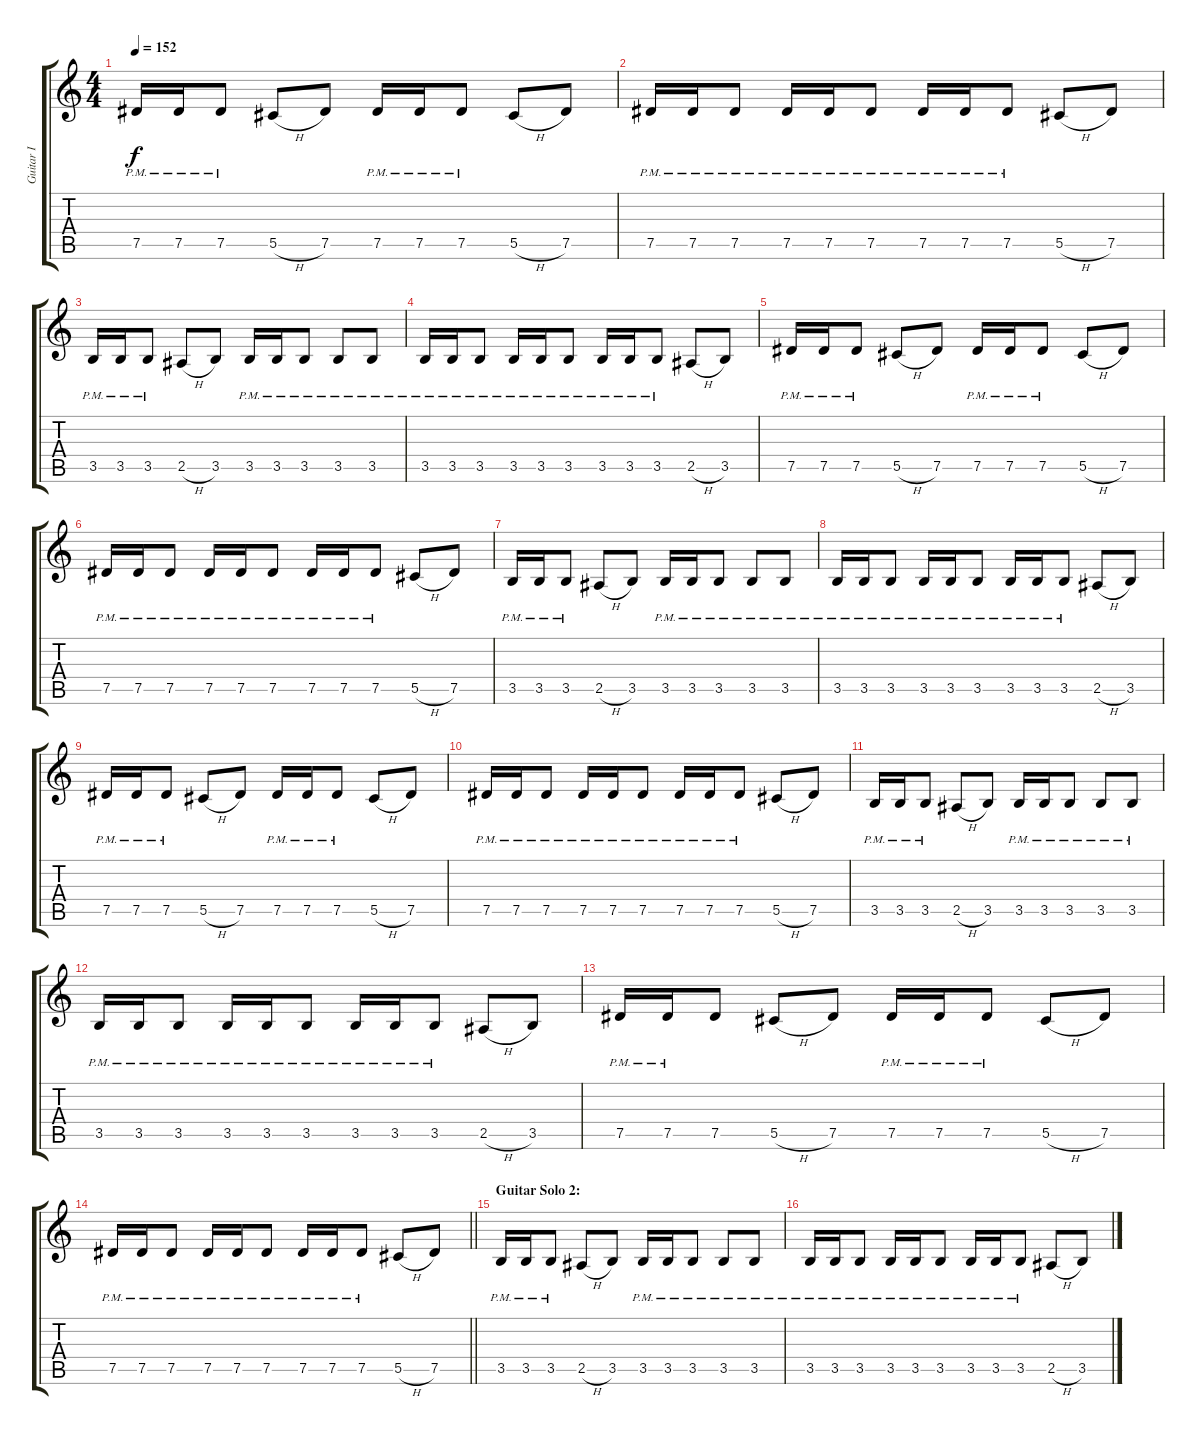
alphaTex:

\track ("Guitar I" "Guitar I") {instrument distortionguitar}
\staff {score tabs}
\tuning (Eb4 Bb3 Gb3 Db3 Ab2 Eb2) {hide}
\ts (4 4)
\tempo 152
\clef g2
\ks c
7.5{pm}.16{dy f} 7.5{pm}.16 7.5{pm}.8 5.5{h}.8 7.5.8 7.5{pm}.16 7.5{pm}.16 7.5{pm}.8 5.5{h}.8 7.5.8 |
7.5{pm}.16 7.5{pm}.16 7.5{pm}.8 7.5{pm}.16 7.5{pm}.16 7.5{pm}.8 7.5{pm}.16 7.5{pm}.16 7.5{pm}.8 5.5{h}.8 7.5.8 |
3.5{pm}.16 3.5{pm}.16 3.5{pm}.8 2.5{h}.8 3.5.8 3.5{pm}.16 3.5{pm}.16 3.5{pm}.8 3.5{pm}.8 3.5{pm}.8 |
3.5{pm}.16 3.5{pm}.16 3.5{pm}.8 3.5{pm}.16 3.5{pm}.16 3.5{pm}.8 3.5{pm}.16 3.5{pm}.16 3.5{pm}.8 2.5{h}.8 3.5.8 |
7.5{pm}.16 7.5{pm}.16 7.5{pm}.8 5.5{h}.8 7.5.8 7.5{pm}.16 7.5{pm}.16 7.5{pm}.8 5.5{h}.8 7.5.8 |
7.5{pm}.16 7.5{pm}.16 7.5{pm}.8 7.5{pm}.16 7.5{pm}.16 7.5{pm}.8 7.5{pm}.16 7.5{pm}.16 7.5{pm}.8 5.5{h}.8 7.5.8 |
3.5{pm}.16 3.5{pm}.16 3.5{pm}.8 2.5{h}.8 3.5.8 3.5{pm}.16 3.5{pm}.16 3.5{pm}.8 3.5{pm}.8 3.5{pm}.8 |
3.5{pm}.16 3.5{pm}.16 3.5{pm}.8 3.5{pm}.16 3.5{pm}.16 3.5{pm}.8 3.5{pm}.16 3.5{pm}.16 3.5{pm}.8 2.5{h}.8 3.5.8 |
7.5{pm}.16 7.5{pm}.16 7.5{pm}.8 5.5{h}.8 7.5.8 7.5{pm}.16 7.5{pm}.16 7.5{pm}.8 5.5{h}.8 7.5.8 |
7.5{pm}.16 7.5{pm}.16 7.5{pm}.8 7.5{pm}.16 7.5{pm}.16 7.5{pm}.8 7.5{pm}.16 7.5{pm}.16 7.5{pm}.8 5.5{h}.8 7.5.8 |
3.5{pm}.16 3.5{pm}.16 3.5{pm}.8 2.5{h}.8 3.5.8 3.5{pm}.16 3.5{pm}.16 3.5{pm}.8 3.5{pm}.8 3.5{pm}.8 |
3.5{pm}.16 3.5{pm}.16 3.5{pm}.8 3.5{pm}.16 3.5{pm}.16 3.5{pm}.8 3.5{pm}.16 3.5{pm}.16 3.5{pm}.8 2.5{h}.8 3.5.8 |
7.5{pm}.16 7.5{pm}.16 7.5.8 5.5{h}.8 7.5.8 7.5{pm}.16 7.5{pm}.16 7.5{pm}.8 5.5{h}.8 7.5.8 |
\barLineRight lightlight
7.5{pm}.16 7.5{pm}.16 7.5{pm}.8 7.5{pm}.16 7.5{pm}.16 7.5{pm}.8 7.5{pm}.16 7.5{pm}.16 7.5{pm}.8 5.5{h}.8 7.5.8 |
\section ("" "Guitar Solo 2:")
3.5{pm}.16 3.5{pm}.16 3.5{pm}.8 2.5{h}.8 3.5.8 3.5{pm}.16 3.5{pm}.16 3.5{pm}.8 3.5{pm}.8 3.5{pm}.8 |
3.5{pm}.16 3.5{pm}.16 3.5{pm}.8 3.5{pm}.16 3.5{pm}.16 3.5{pm}.8 3.5{pm}.16 3.5{pm}.16 3.5{pm}.8 2.5{h}.8 3.5.8
